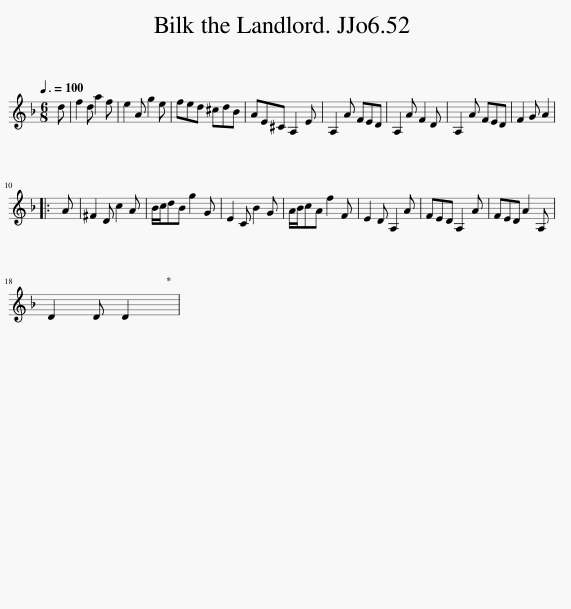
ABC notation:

X:1
L:1/8
Q:3/8=100
M:6/8
I:linebreak $
K:Dmin
V:1 treble
V:1
 d | f2 d a2 f | e2 A g2 e | fed ^cdB | AE^C A,2 E | %5
 A,2 A FED | A,2 A F2 D | A,2 A FED | F2 G A2 |:$ A | %10
 ^F2 D c2 A | B/c/dB g2 G | E2 C B2 G | A/B/cA f2 F | E2 D A,2 A | %15
 FED A,2 A | FED A2 A, |$ D2 D D2 | %18
